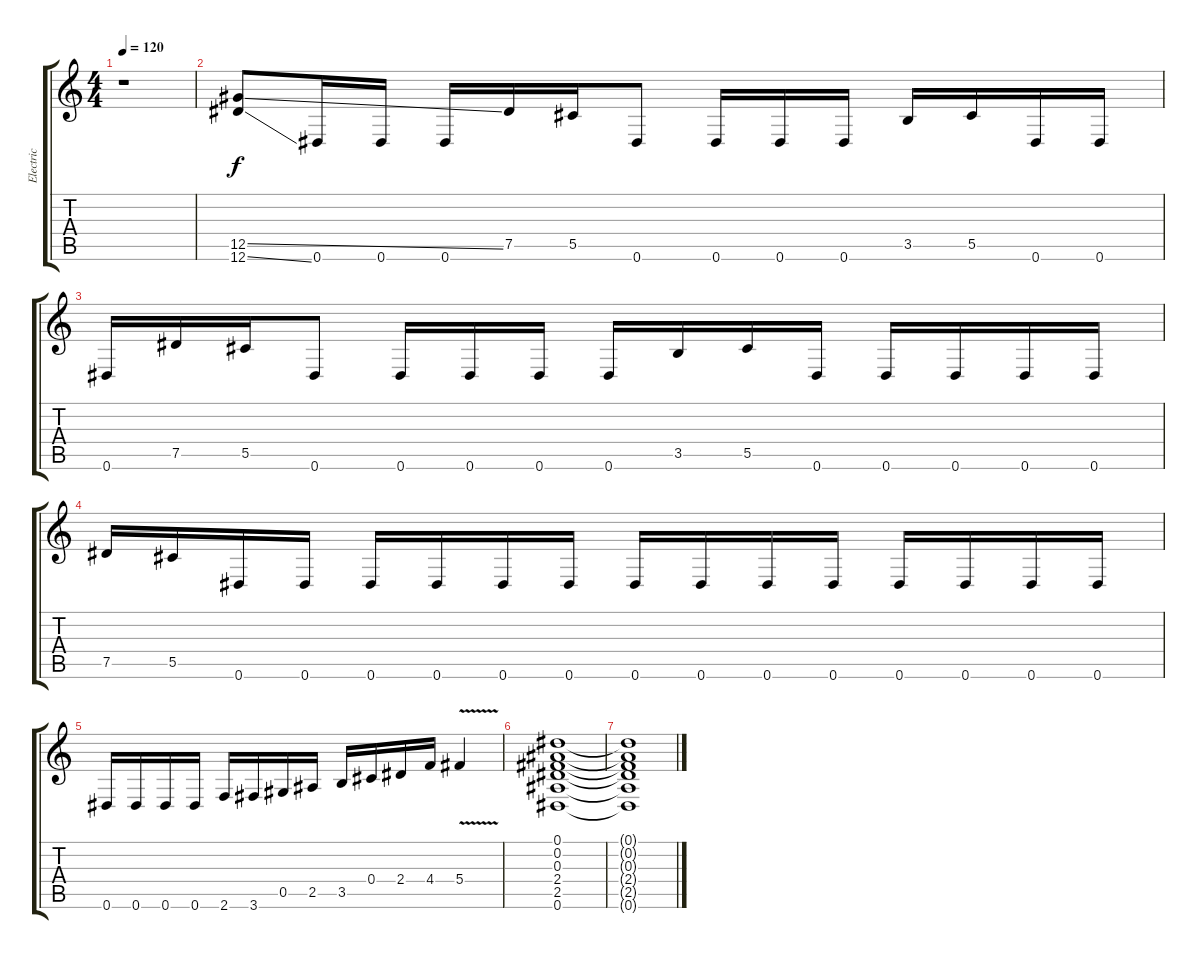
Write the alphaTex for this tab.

\track ("Electric" "Electric") {instrument overdrivenguitar}
\staff {score tabs}
\tuning (Eb4 Bb3 Gb3 Db3 Ab2 Eb2) {hide}
\ts (4 4)
\tempo 120
\clef g2
\ks c
r.1{dy f} |
(12.5{ss} 12.6{ss}).8 0.6.16 0.6.16 0.6.16 7.5.16 5.5.16 0.6.8 0.6.16 0.6.16 0.6.16 3.5.16 5.5.16 0.6.16 0.6.16 |
0.6.16 7.5.16 5.5.16 0.6.8 0.6.16 0.6.16 0.6.16 0.6.16 3.5.16 5.5.16 0.6.16 0.6.16 0.6.16 0.6.16 0.6.16 |
7.5.16 5.5.16 0.6.16 0.6.16 0.6.16 0.6.16 0.6.16 0.6.16 0.6.16 0.6.16 0.6.16 0.6.16 0.6.16 0.6.16 0.6.16 0.6.16 |
0.6.16 0.6.16 0.6.16 0.6.16 2.6.16 3.6.16 0.5.16 2.5.16 3.5.16 0.4.16 2.4.16 4.4.16 5.4{v}.4 |
(0.1 0.2 0.3 2.4 2.5 0.6).1 |
(0.1{t} 0.2{t} 0.3{t} 2.4{t} 2.5{t} 0.6{t}).1
